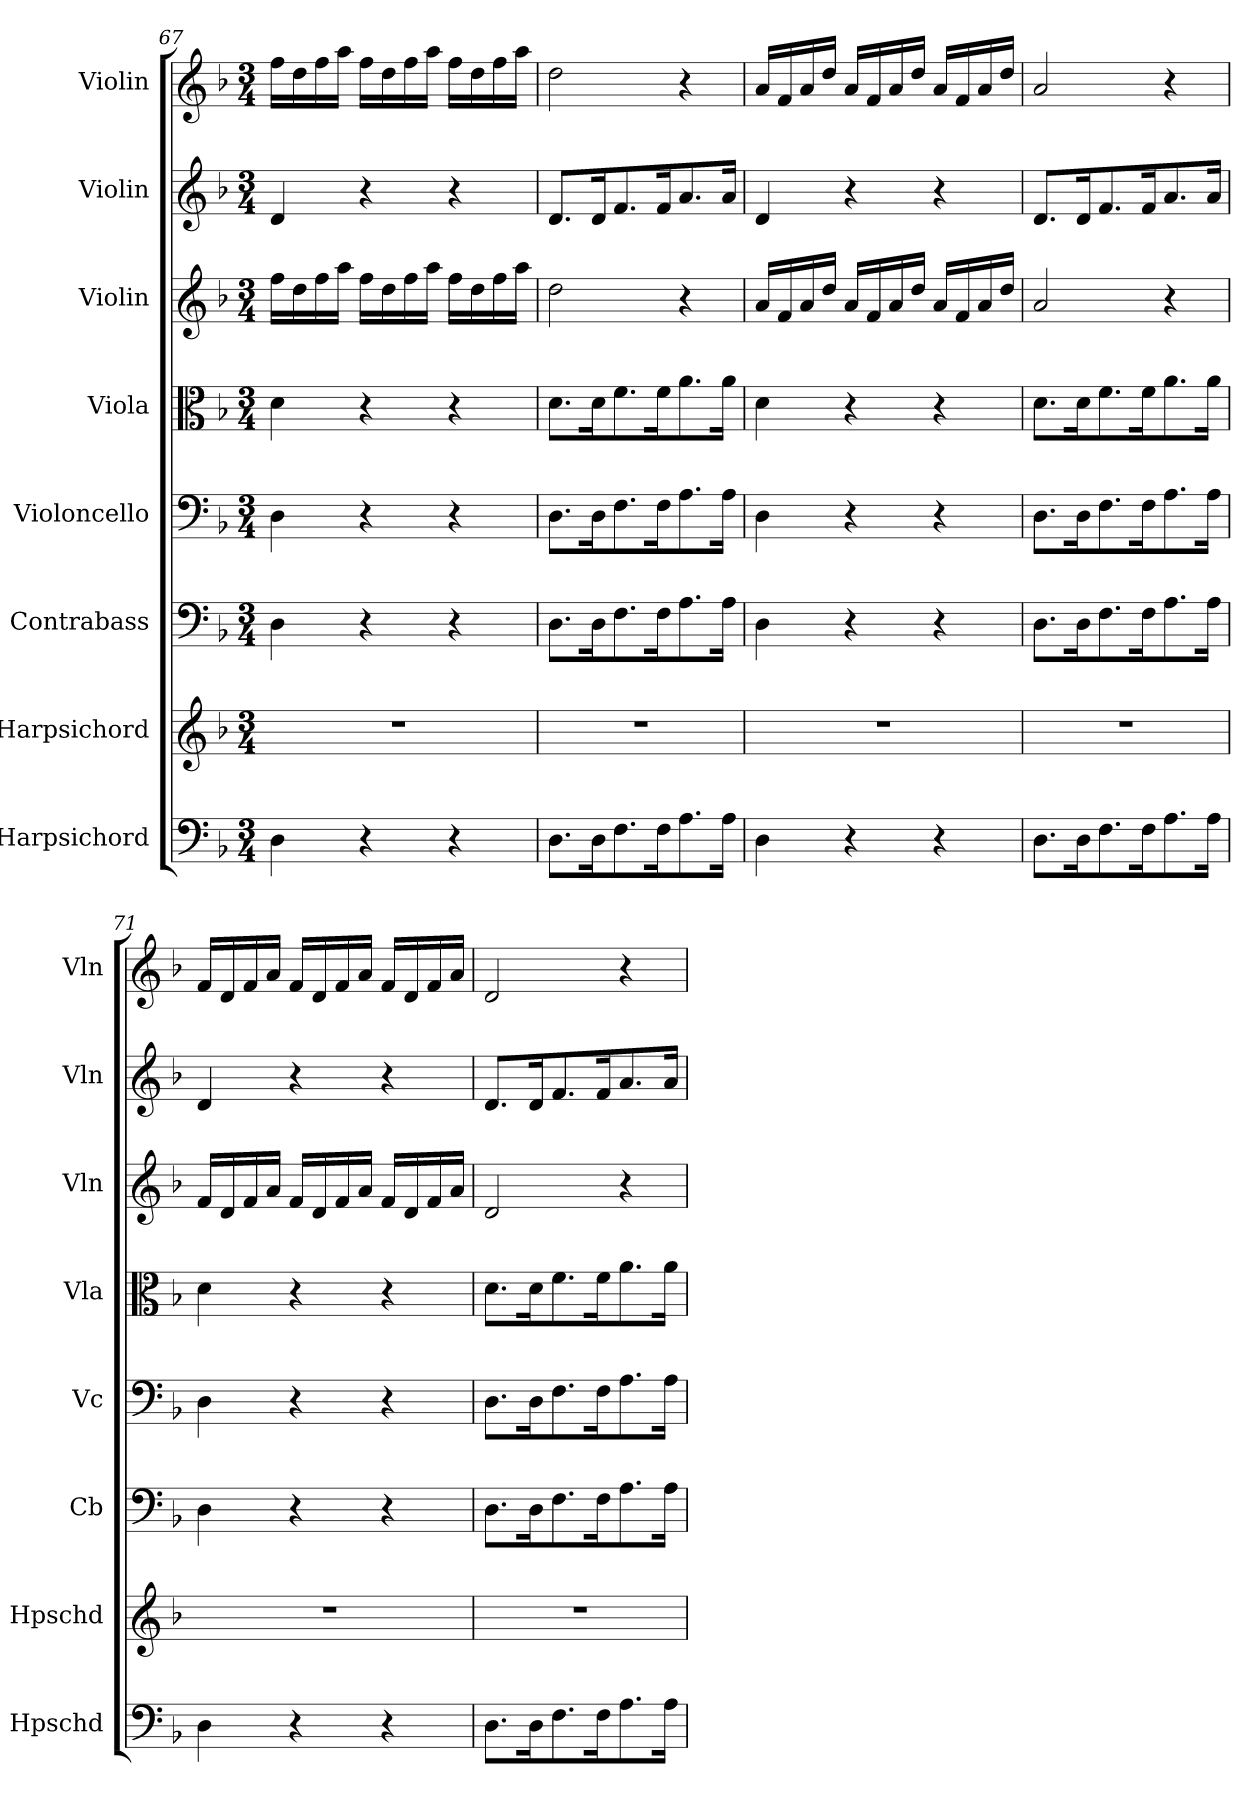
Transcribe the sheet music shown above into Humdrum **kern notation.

**kern	**kern	**kern	**kern	**kern	**kern	**kern	**kern
*part8	*part7	*part6	*part5	*part4	*part3	*part2	*part1
*staff8	*staff7	*staff6	*staff5	*staff4	*staff3	*staff2	*staff1
*I"Harpsichord	*I"Harpsichord	*I"Contrabass	*I"Violoncello	*I"Viola	*I"Violin	*I"Violin	*I"Violin
*I'Hpschd	*I'Hpschd	*I'Cb	*I'Vc	*I'Vla	*I'Vln	*I'Vln	*I'Vln
*clefF4	*clefG2	*clefF4	*clefF4	*clefC3	*clefG2	*clefG2	*clefG2
*k[b-]	*k[b-]	*k[b-]	*k[b-]	*k[b-]	*k[b-]	*k[b-]	*k[b-]
*M3/4	*M3/4	*M3/4	*M3/4	*M3/4	*M3/4	*M3/4	*M3/4
=67	=67	=67	=67	=67	=67	=67	=67
4D\	2.r	4D\	4D\	4d\	16ff\LL	4d/	16ff\LL
.	.	.	.	.	16dd\	.	16dd\
.	.	.	.	.	16ff\	.	16ff\
.	.	.	.	.	16aa\JJ	.	16aa\JJ
4r	.	4r	4r	4r	16ff\LL	4r	16ff\LL
.	.	.	.	.	16dd\	.	16dd\
.	.	.	.	.	16ff\	.	16ff\
.	.	.	.	.	16aa\JJ	.	16aa\JJ
4r	.	4r	4r	4r	16ff\LL	4r	16ff\LL
.	.	.	.	.	16dd\	.	16dd\
.	.	.	.	.	16ff\	.	16ff\
.	.	.	.	.	16aa\JJ	.	16aa\JJ
=68	=68	=68	=68	=68	=68	=68	=68
8.D\L	2.r	8.D\L	8.D\L	8.d\L	2dd\	8.d/L	2dd\
16D\K	.	16D\K	16D\K	16d\K	.	16d/K	.
8.F\	.	8.F\	8.F\	8.f\	.	8.f/	.
16F\K	.	16F\K	16F\K	16f\K	.	16f/K	.
8.A\	.	8.A\	8.A\	8.a\	4r	8.a/	4r
16A\Jk	.	16A\Jk	16A\Jk	16a\Jk	.	16a/Jk	.
=69	=69	=69	=69	=69	=69	=69	=69
4D\	2.r	4D\	4D\	4d\	16a/LL	4d/	16a/LL
.	.	.	.	.	16f/	.	16f/
.	.	.	.	.	16a/	.	16a/
.	.	.	.	.	16dd/JJ	.	16dd/JJ
4r	.	4r	4r	4r	16a/LL	4r	16a/LL
.	.	.	.	.	16f/	.	16f/
.	.	.	.	.	16a/	.	16a/
.	.	.	.	.	16dd/JJ	.	16dd/JJ
4r	.	4r	4r	4r	16a/LL	4r	16a/LL
.	.	.	.	.	16f/	.	16f/
.	.	.	.	.	16a/	.	16a/
.	.	.	.	.	16dd/JJ	.	16dd/JJ
=70	=70	=70	=70	=70	=70	=70	=70
8.D\L	2.r	8.D\L	8.D\L	8.d\L	2a/	8.d/L	2a/
16D\K	.	16D\K	16D\K	16d\K	.	16d/K	.
8.F\	.	8.F\	8.F\	8.f\	.	8.f/	.
16F\K	.	16F\K	16F\K	16f\K	.	16f/K	.
8.A\	.	8.A\	8.A\	8.a\	4r	8.a/	4r
16A\Jk	.	16A\Jk	16A\Jk	16a\Jk	.	16a/Jk	.
=71	=71	=71	=71	=71	=71	=71	=71
4D\	2.r	4D\	4D\	4d\	16f/LL	4d/	16f/LL
.	.	.	.	.	16d/	.	16d/
.	.	.	.	.	16f/	.	16f/
.	.	.	.	.	16a/JJ	.	16a/JJ
4r	.	4r	4r	4r	16f/LL	4r	16f/LL
.	.	.	.	.	16d/	.	16d/
.	.	.	.	.	16f/	.	16f/
.	.	.	.	.	16a/JJ	.	16a/JJ
4r	.	4r	4r	4r	16f/LL	4r	16f/LL
.	.	.	.	.	16d/	.	16d/
.	.	.	.	.	16f/	.	16f/
.	.	.	.	.	16a/JJ	.	16a/JJ
=72	=72	=72	=72	=72	=72	=72	=72
8.D\L	2.r	8.D\L	8.D\L	8.d\L	2d/	8.d/L	2d/
16D\K	.	16D\K	16D\K	16d\K	.	16d/K	.
8.F\	.	8.F\	8.F\	8.f\	.	8.f/	.
16F\K	.	16F\K	16F\K	16f\K	.	16f/K	.
8.A\	.	8.A\	8.A\	8.a\	4r	8.a/	4r
16A\Jk	.	16A\Jk	16A\Jk	16a\Jk	.	16a/Jk	.
=	=	=	=	=	=	=	=
*-	*-	*-	*-	*-	*-	*-	*-
